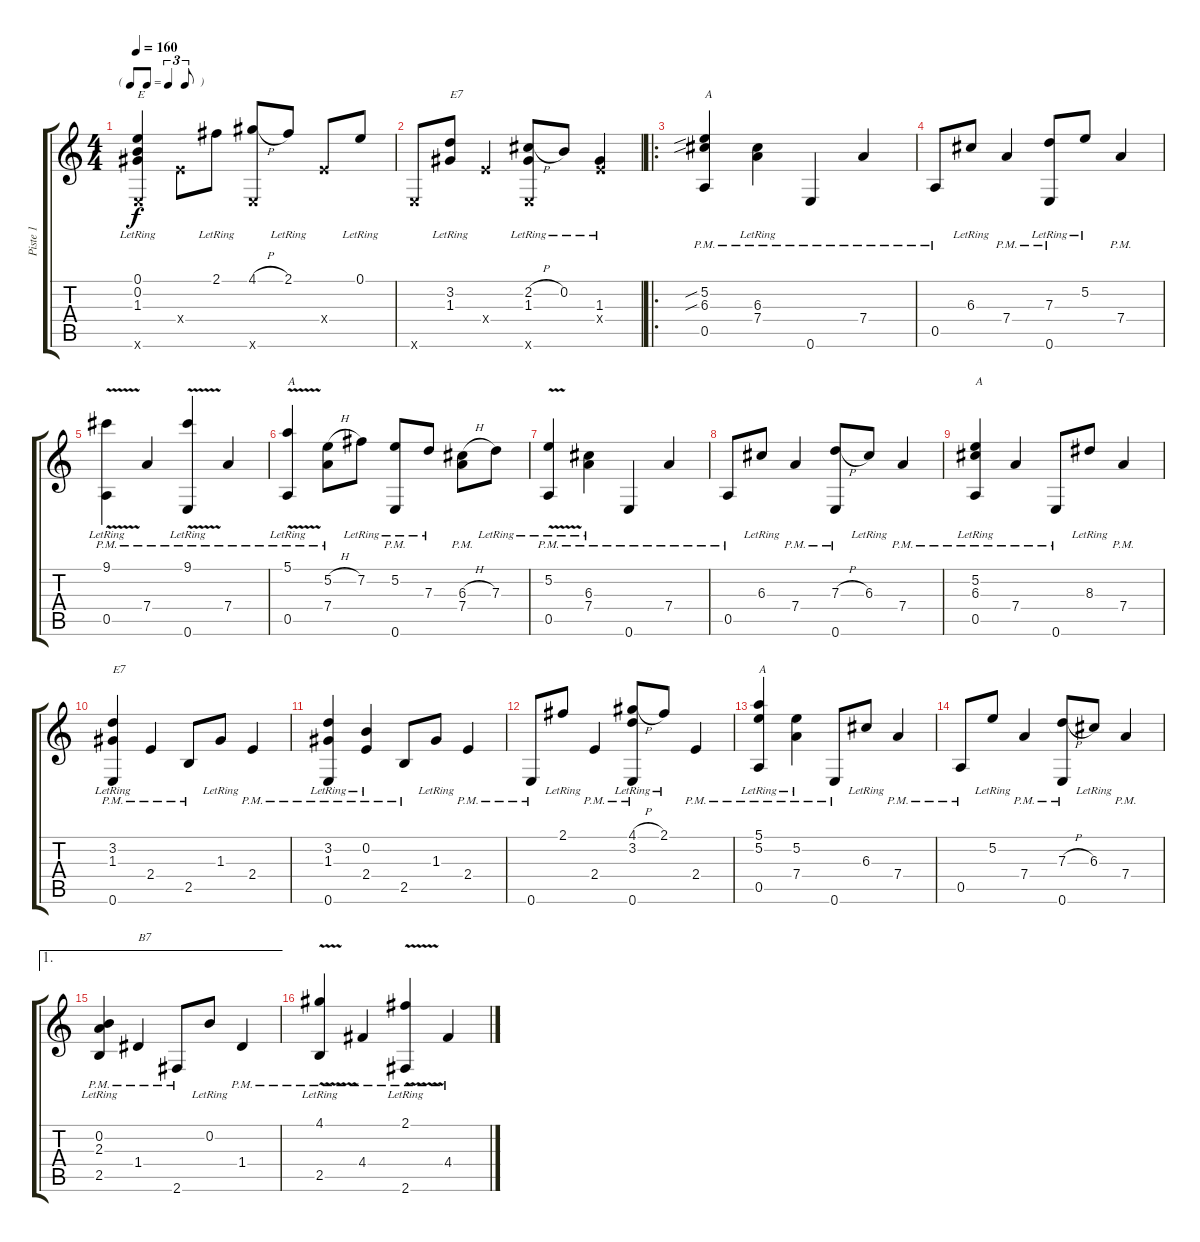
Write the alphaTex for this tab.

\track ("Piste 1" "Piste 1") {instrument acousticguitarnylon}
\staff {score tabs}
\tuning (E4 B3 G3 D3 A2 E2) {hide}
\ts (4 4)
\tf triplet8th
\tempo 160
\clef g2
\ks c
(0.1{lr} 0.2{lr} 1.3{lr} 0.6{x}).4{txt "E" dy f instrument acousticguitarnylon} 2.4{x}.8 2.1{lr}.8 (4.1{h} 0.6{x}).8 2.1{lr}.8 2.4{x}.8 0.1{lr}.8 |
0.6{x}.8 (3.2{lr} 1.3{lr}).8{txt "E7"} 2.4{x}.4 (2.2{h} 1.3{lr} 0.6{x}).8 0.2{lr}.8 (1.3{lr} 2.4{x}).4 |
\ro
(5.2{sib} 6.3{sib} 0.5{pm}).4{txt "A"} (6.3{lr} 7.4{pm}).4 0.6{pm}.4 7.4{pm}.4 |
0.5{pm}.8 6.3{lr}.8 7.4{pm}.4 (7.3{lr} 0.6{pm}).8 5.2{lr}.8 7.4{pm}.4 |
(9.1{v lr} 0.5{pm}).4 7.4{pm}.4 (9.1{v lr} 0.6{pm}).4 7.4{pm}.4 |
(5.1{v lr} 0.5{pm}).4{txt "A"} (5.2{h} 7.4{pm}).8 7.2{lr}.8 (5.2{lr} 0.6{pm}).8 7.3{lr}.8 (6.3{h} 7.4{pm}).8 7.3{lr}.8 |
(5.2{v lr} 0.5{pm}).4 (6.3{lr} 7.4{pm}).4 0.6{pm}.4 7.4{pm}.4 |
0.5{pm}.8 6.3{lr}.8 7.4{pm}.4 (7.3{h} 0.6{pm}).8 6.3{lr}.8 7.4{pm}.4 |
(5.2{lr} 6.3{lr} 0.5{pm}).4{txt "A"} 7.4{pm}.4 0.6{pm}.8 8.3{lr}.8 7.4{pm}.4 |
(3.2{lr} 1.3{lr} 0.6{pm}).4{txt "E7"} 2.4{pm}.4 2.5{pm}.8 1.3{lr}.8 2.4{pm}.4 |
(3.2{lr} 1.3{lr} 0.6{pm}).4 (0.2{lr} 2.4{pm}).4 2.5{pm}.8 1.3{lr}.8 2.4{pm}.4 |
0.6{pm}.8 2.1{lr}.8 2.4{pm}.4 (4.1{h} 3.2{lr} 0.6{pm}).8 2.1{lr}.8 2.4{pm}.4 |
(5.1{lr} 5.2{lr} 0.5{pm}).4{txt "A"} (5.2{lr} 7.4{pm}).4 0.6{pm}.8 6.3{lr}.8 7.4{pm}.4 |
0.5{pm}.8 5.2{lr}.8 7.4{pm}.4 (7.3{h} 0.6{pm}).8 6.3{lr}.8 7.4{pm}.4 |
\ae 1
(0.2{lr} 2.3{lr} 2.5{pm}).4 1.4{pm}.4{txt "B7"} 2.6{pm}.8 0.2{lr}.8 1.4{pm}.4 |
(4.1{v lr} 2.5{pm}).4 4.4{pm}.4 (2.1{v lr} 2.6{pm}).4 4.4{pm}.4
